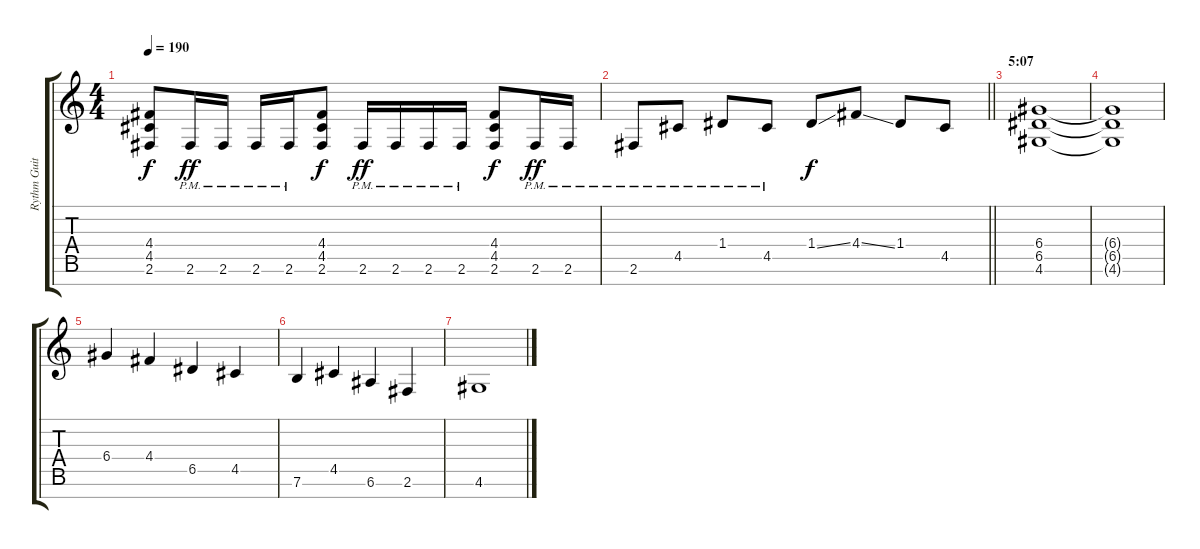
\track ("Rythm Guitar" "Rythm Guit") {instrument distortionguitar}
\staff {score tabs}
\tuning (E4 B3 G3 D3 A2 E2 B1) {hide}
\ts (4 4)
\tempo 190
\clef g2
\ks c
(4.4 4.5 2.6).8{dy f} 2.6{pm}.16{dy ff} 2.6{pm}.16 2.6{pm}.16 2.6{pm}.16 (4.4 4.5 2.6).8{dy f} 2.6{pm}.16{dy ff} 2.6{pm}.16 2.6{pm}.16 2.6{pm}.16 (4.4 4.5 2.6).8{dy f} 2.6{pm}.16{dy ff} 2.6{pm}.16 |
\barLineRight lightlight
2.6{pm}.8 4.5{pm}.8 1.4{pm}.8 4.5{pm}.8 1.4{ss}.8{dy f} 4.4{ss}.8 1.4.8 4.5.8 |
\section ("" "5:07")
(6.4 6.5 4.6).1 |
(6.4{t} 6.5{t} 4.6{t}).1 |
6.4.4 4.4.4 6.5.4 4.5.4 |
7.6.4 4.5.4 6.6.4 2.6.4 |
4.6.1
